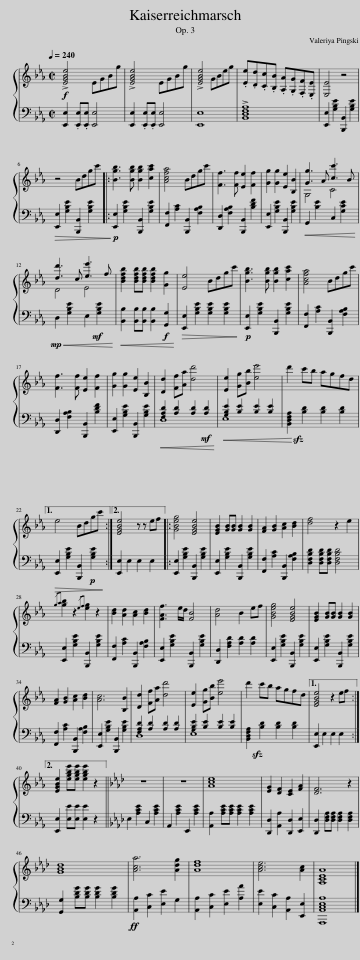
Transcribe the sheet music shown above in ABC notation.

X:1
%%score { ( 1 3 ) | ( 2 4 ) }
L:1/8
Q:1/4=240
M:2/2
I:linebreak $
K:Eb
V:1 treble
V:3 treble
V:2 bass
V:4 bass
V:1
!f! !>![EGBe]4 EGBg | !>![EGBe]4 EGBg | !>![EGBe]4 GBeg | .[Ee].[Dd].[Cc].[B,B] .[A,A].[G,G].[F,F].[E,E] | [E,E]4 z4 |$ %5
 z4 Bdgc' |: [Bgb]3 [Bgb] [Bgb]2 [cac']2 | [Acfa]4 Bdgc' | [Ff]3 [Ff] [Ee]2 [Ff]2 | [Gg]2 [Gg]2 [Ee]2 [B,B]2 | %10
 [Gg]3 A [cc']3 B |$ [dd']3 c [ee']3 f | [Bdfb]2 [Bdfb][Bdfb] [Bdfb]2 [Gg]2 | [Ee]4 Bdgc' | [Bgb]3 [Bgb] [Bgb]2 [cac']2 | %15
 [Acfa]4 Bdgc' |$ [Ff]3 [Ff] [Ee]2 [Ff]2 | [Gg]2 [Gg]2 [Ee]2 [B,B]2 | [Dd]2 [Ff][Aa] [dd']4 | [Ee]2 [Gg][Bb] [ee']4 | %20
 d'2 c'b agfd |1$ e4 Bdgc' :|2 [EGBe]4 z z ef |: [GBeg]4 [EGBe]4 | [EGB]2 [GB][GB] [GB]2 [GB]2 | %25
 [FA]2 [GB]2 [Ac]2 [Bd]2 | [df]4 z2 e2 |${/ga} [gb]2 z2{/ef} [eg]2 z2 | [Bd]2 [Ad]2 [Ac]2 [Bd]2 | [FAf]3 e/d/ [FB]4 | %30
 [Ad]4 B2 ef | [GBeg]4 [EGBe]4 | [EGB]2 [GB][GB] [GB]2 [GB]2 |$ [FA]2 [GB]2 [Ac]2 [Bd]2 | [Ac]6 [B,B]2 | %35
 [Dd]2 [Ff][Aa] [dd']4 | [Ee]2 [Gg][Bb] [ee']4 | d'2 c'b agfd |1 [EGBe]4 z2 ef :|2$ [EGBe]2 [egbe'][egbe'] [egbe']2 z2 || %40
[K:Ab] z8 | z8 | [Ace]8 | [EG]2 [DF]2 [CE]2 [FA]2 | [DF]6 z2 |$ %45
 [GBd]8 | [Aca]6 [Adg]2 | [Adf]8 | [Ace]6 [Ac]2 | [A,CEA]8 |] %50
V:2
 [E,,E,]2 .[E,,E,].[E,,E,] [E,,E,]4 | [E,,E,]2 .[E,,E,].[E,,E,] [E,,E,]4 | [E,,E,]8 | !>![B,,D,F,A,]8 | [E,,E,]2 [G,B,E]2 [B,,,B,,]2 [G,B,E]2 |$ %5
!>(! [E,,E,]2 [G,B,E]2 [B,,,B,,]2 [G,B,E]2!>)! |:!p! [E,,E,]2 [G,B,E]2 [B,,,B,,]2 [G,B,E]2 | [F,,F,]2 [A,C]2 [B,,,B,,]2 [F,A,B,]2 | [D,,D,]2 [F,A,B,]2 [B,,,B,,]2 [B,DF]2 | [E,,E,]2 [G,B,E]2 [B,,,B,,]2 [G,B,E]2 | %10
!<(! G,,2 [B,E]2 C,2 [G,CE]2!<)! |$!mp!!<(! D,2 [G,B,E]2 E,2!mf! [G,B,E]2!<)! |!<(! [B,,B,]2 [B,,B,][B,,B,] [B,,B,]2!f! [G,,G,]2!<)! |!>(! [E,,E,]2 [G,B,E]2 [G,B,E]2 [G,B,E]2!>)! |!p! [E,,E,]2 [G,B,E]2 [B,,,B,,]2 [G,B,E]2 | %15
 [F,,F,]2 [A,C]2 [B,,,B,,]2 [F,A,B,]2 |$ [D,,D,]2 [F,A,B,]2 [B,,,B,,]2 [B,DF]2 | [E,,E,]2 [G,B,E]2 [B,,,B,,]2 [G,B,E]2 |!<(! [F,A,D]2 [A,D]2 [A,D]2!mf! [A,D]2!<)! |!<(! [G,B,E]2 [B,E]2 [B,E]2 [B,E]2!<)! | %20
!sfz! [B,,D,F,A,]2 [B,D]2 [B,D]2 [B,D]2 |1$!>(! [E,,E,]2 [G,B,E]2 [B,,,B,,]2!p! [G,B,E]2!>)! :|2 [E,,E,]2 E,2 E,2 E,2 |: [E,,E,]2 [G,B,E]2 [B,,,B,,]2 [G,B,E]2 | [E,,E,]2 [G,B,E]2 [B,,,B,,]2 [G,B,E]2 | %25
 [F,,F,]2 [A,C]2 [B,,,B,,]2 [F,A,B,]2 | [D,F,B,D]2 [D,F,B,D][D,F,B,D] [D,F,B,D]4 |$ [E,,E,]2 [G,B,E]2 [B,,,B,,]2 [G,B,E]2 | [F,,F,]2 [A,C]2 [B,,,B,,]2 [F,A,B,]2 | [E,,E,]2 [G,B,E]2 [B,,,B,,]2 [G,B,E]2 | %30
 [D,,D,]2 [F,A,D]2 [A,D]2 [A,D]2 | [E,,E,]2 [G,B,E]2 [B,,,B,,]2 [G,B,E]2 | [E,,E,]2 [G,B,E]2 [B,,,B,,]2 [G,B,E]2 |$ [F,,F,]2 [A,C]2 [B,,,B,,]2 [F,A,B,]2 | [E,,E,]2 [G,B,E]2 [B,,,B,,]2 [G,B,E]2 | %35
 [F,A,D]2 [A,D]2 [A,D]2 [A,D]2 | [G,B,E]2 [B,E]2 [B,E]2 [B,E]2 |!sfz! [B,,D,F,A,]2 [B,D]2 [B,D]2 [B,D]2 |1 [E,,E,]2 E,2 E,2 E,2 :|2$ [E,,E,]2 [E,E][E,E] [E,E]2 z2 || %40
[K:Ab] E,2 [A,CE]2 C,2 [A,CE]2 | A,,2 [A,CE]2 E,,2 [A,CE]2 | [A,,A,]2 [A,CE][A,CE] [A,CE]2 [A,CE]2 | [D,,D,]2 [A,,A,]2 [D,,D,]2 [E,,E,]2 | [D,,D,]2 [D,F,A,][D,F,A,] [D,F,A,]2 [D,F,A,]2 |$ %45
 [G,,G,]2 [B,DG][B,DG] [B,DG]2 [B,DG]2 |!ff! [A,,A,]2 [C,C]2 [E,E]2 G,2 | [A,,A,]2 [C,C]2 [E,E]2 [A,A]2 | [E,E]2 [C,C]2 [A,,A,]2 [E,,E,]2 | [A,,,A,,C,E,A,]8 |] %50
V:3
 x8 | x8 | x8 | x8 | x8 |$ %5
 x8 |: x8 | x8 | x8 | x8 | %10
 G,4 C4 |$ D4 E4 | x8 | x8 | x8 | %15
 x8 |$ x8 | x8 | x8 | x8 | %20
 x8 |1$ x8 :|2 x8 |: x8 | x8 | %25
 x8 | x8 |$ x8 | x8 | x8 | %30
 x8 | x8 | x8 |$ x8 | x8 | %35
 x8 | x8 | x8 |1 x8 :|2$ x8 || %40
[K:Ab] x8 | x8 | x8 | x8 | x8 |$ %45
 x8 | x8 | x8 | x8 | x8 |] %50
V:4
 x8 | x8 | x8 | x8 | x8 |$ %5
 x8 |: x8 | x8 | x8 | x8 | %10
 x8 |$ x8 | x8 | x8 | x8 | %15
 x8 |$ x8 | x8 | D,8 | E,8 | %20
 x8 |1$ x8 :|2 x8 |: x8 | x8 | %25
 x8 | x8 |$ x8 | x8 | x8 | %30
 x8 | x8 | x8 |$ x8 | x8 | %35
 D,8 | E,8 | x8 |1 x8 :|2$ x8 || %40
[K:Ab] x8 | x8 | x8 | x8 | x8 |$ %45
 x8 | x8 | x8 | x8 | x8 |] %50
